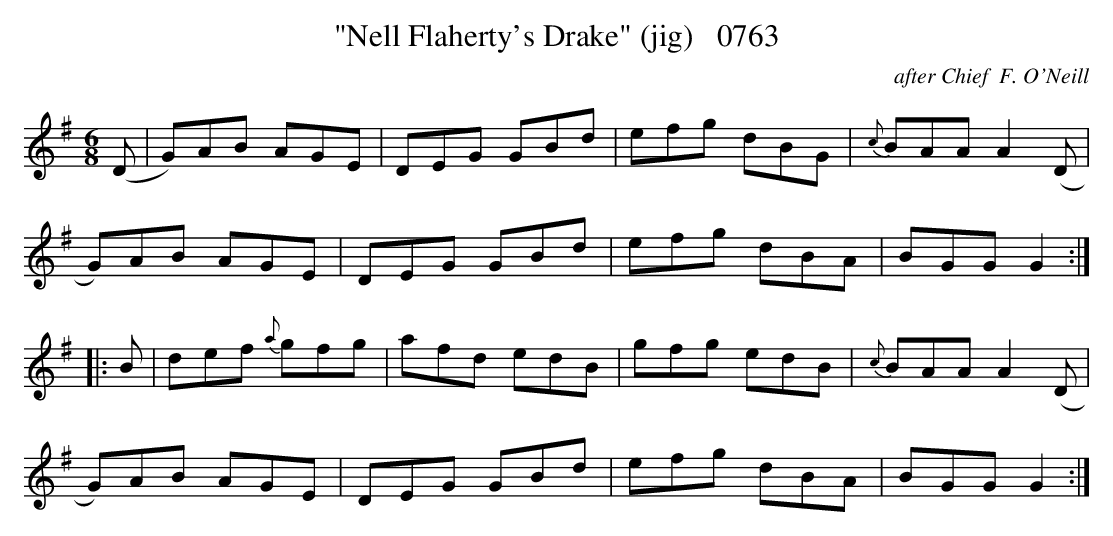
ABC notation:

X:1
T:"Nell Flaherty's Drake" (jig)   0763
C:after Chief  F. O'Neill
BRENNAN June 2003 (HTTP://WWW.SOSYOURMOM.COM)
M:6/8
L:1/8
K:G
(D|G)AB AGE|DEG GBd|efg dBG|{c}BAA A2(D|
G)AB AGE|DEG GBd|efg dBA|BGG G2:|
|:B|def {a}gfg|afd edB|gfg edB|{c}BAA A2(D|
G)AB AGE|DEG GBd|efg dBA|BGG G2:|
